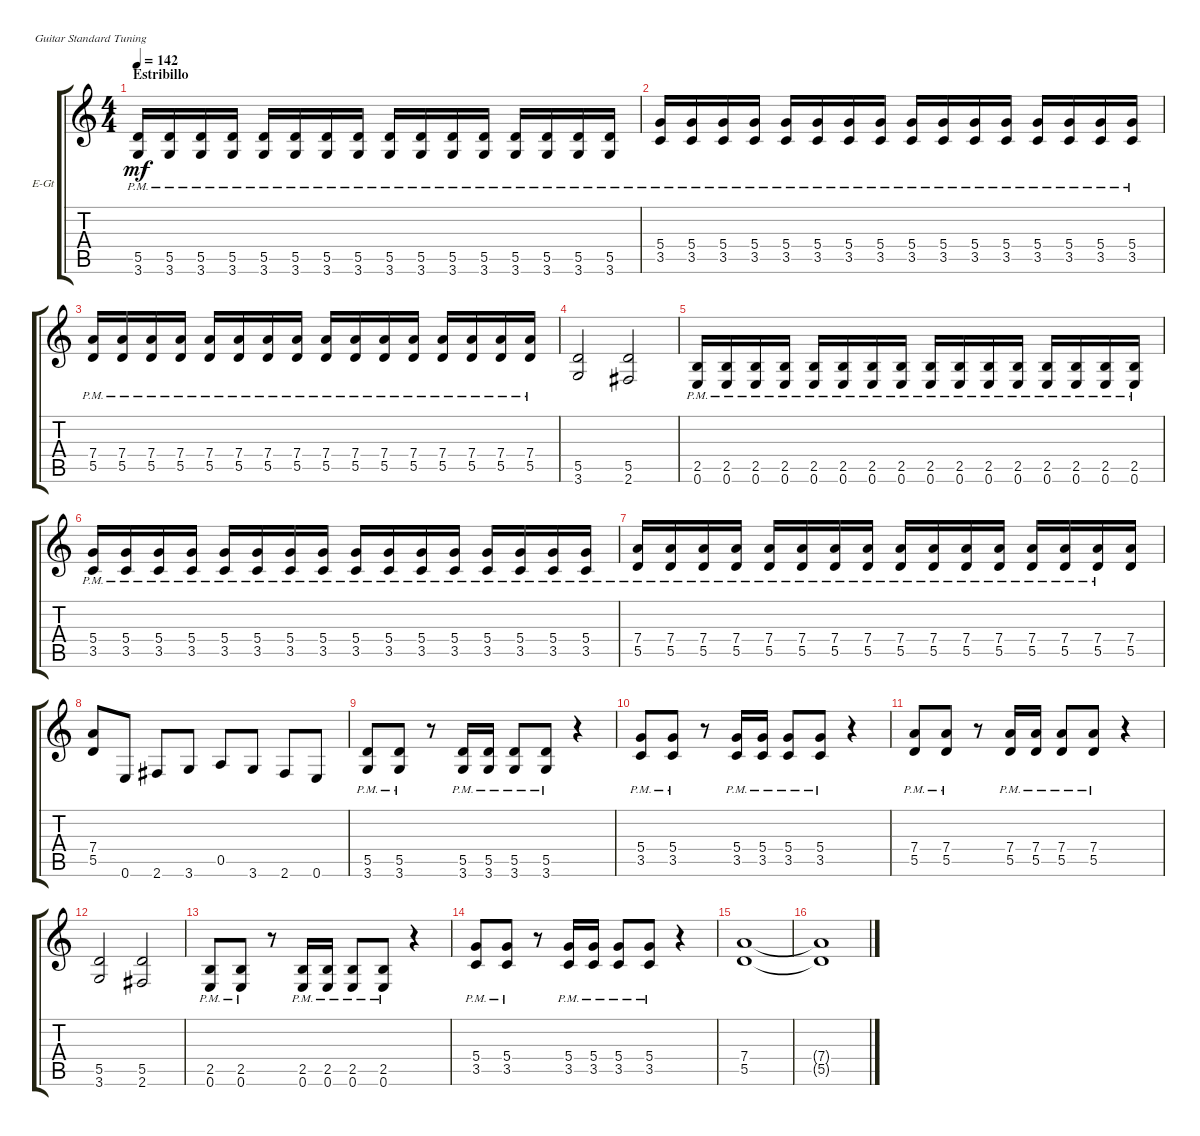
\bracketExtendMode groupsimilarinstruments
\firstSystemTrackNameOrientation horizontal
\otherSystemsTrackNameOrientation horizontal
\track ("Guitarra" "E-Gt") {instrument distortionguitar}
\staff {score tabs}
\tuning (E4 B3 G3 D3 A2 E2)
\ts (4 4)
\section ("" "Estribillo")
\tempo 142
\clef g2
\ks c
(3.6{pm} 5.5{pm}).16{dy mf} (3.6{pm} 5.5{pm}).16 (3.6{pm} 5.5{pm}).16 (3.6{pm} 5.5{pm}).16 (3.6{pm} 5.5{pm}).16 (3.6{pm} 5.5{pm}).16 (3.6{pm} 5.5{pm}).16 (3.6{pm} 5.5{pm}).16 (3.6{pm} 5.5{pm}).16 (3.6{pm} 5.5{pm}).16 (3.6{pm} 5.5{pm}).16 (3.6{pm} 5.5{pm}).16 (3.6{pm} 5.5{pm}).16 (3.6{pm} 5.5{pm}).16 (3.6{pm} 5.5{pm}).16 (3.6{pm} 5.5{pm}).16 |
(3.5{pm} 5.4{pm}).16 (3.5{pm} 5.4{pm}).16 (3.5{pm} 5.4{pm}).16 (3.5{pm} 5.4{pm}).16 (3.5{pm} 5.4{pm}).16 (3.5{pm} 5.4{pm}).16 (3.5{pm} 5.4{pm}).16 (3.5{pm} 5.4{pm}).16 (3.5{pm} 5.4{pm}).16 (3.5{pm} 5.4{pm}).16 (3.5{pm} 5.4{pm}).16 (3.5{pm} 5.4{pm}).16 (3.5{pm} 5.4{pm}).16 (3.5{pm} 5.4{pm}).16 (3.5{pm} 5.4{pm}).16 (3.5{pm} 5.4{pm}).16 |
(5.5{pm} 7.4{pm}).16 (5.5{pm} 7.4{pm}).16 (5.5{pm} 7.4{pm}).16 (5.5{pm} 7.4{pm}).16 (5.5{pm} 7.4{pm}).16 (5.5{pm} 7.4{pm}).16 (5.5{pm} 7.4{pm}).16 (5.5{pm} 7.4{pm}).16 (5.5{pm} 7.4{pm}).16 (5.5{pm} 7.4{pm}).16 (5.5{pm} 7.4{pm}).16 (5.5{pm} 7.4{pm}).16 (5.5{pm} 7.4{pm}).16 (5.5{pm} 7.4{pm}).16 (5.5{pm} 7.4{pm}).16 (5.5{pm} 7.4{pm}).16 |
(3.6 5.5).2 (2.6 5.5).2 |
(0.6{pm} 2.5{pm}).16 (0.6{pm} 2.5{pm}).16 (0.6{pm} 2.5{pm}).16 (0.6{pm} 2.5{pm}).16 (0.6{pm} 2.5{pm}).16 (0.6{pm} 2.5{pm}).16 (0.6{pm} 2.5{pm}).16 (0.6{pm} 2.5{pm}).16 (0.6{pm} 2.5{pm}).16 (0.6{pm} 2.5{pm}).16 (0.6{pm} 2.5{pm}).16 (0.6{pm} 2.5{pm}).16 (0.6{pm} 2.5{pm}).16 (0.6{pm} 2.5{pm}).16 (0.6{pm} 2.5{pm}).16 (0.6{pm} 2.5{pm}).16 |
(3.5{pm} 5.4{pm}).16 (3.5{pm} 5.4{pm}).16 (3.5{pm} 5.4{pm}).16 (3.5{pm} 5.4{pm}).16 (3.5{pm} 5.4{pm}).16 (3.5{pm} 5.4{pm}).16 (3.5{pm} 5.4{pm}).16 (3.5{pm} 5.4{pm}).16 (3.5{pm} 5.4{pm}).16 (3.5{pm} 5.4{pm}).16 (3.5{pm} 5.4{pm}).16 (3.5{pm} 5.4{pm}).16 (3.5{pm} 5.4{pm}).16 (3.5{pm} 5.4{pm}).16 (3.5{pm} 5.4{pm}).16 (3.5{pm} 5.4{pm}).16 |
(5.5{pm} 7.4{pm}).16 (5.5{pm} 7.4{pm}).16 (5.5{pm} 7.4{pm}).16 (5.5{pm} 7.4{pm}).16 (5.5{pm} 7.4{pm}).16 (5.5{pm} 7.4{pm}).16 (5.5{pm} 7.4{pm}).16 (5.5{pm} 7.4{pm}).16 (5.5{pm} 7.4{pm}).16 (5.5{pm} 7.4{pm}).16 (5.5{pm} 7.4{pm}).16 (5.5{pm} 7.4{pm}).16 (5.5{pm} 7.4{pm}).16 (5.5{pm} 7.4{pm}).16 (5.5{pm} 7.4{pm}).16 (5.5 7.4).16 |
(5.5 7.4).8 0.6.8 2.6.8 3.6.8 0.5.8 3.6.8 2.6.8 0.6.8 |
(3.6{pm} 5.5{pm}).8 (3.6{pm} 5.5{pm}).8 r.8 (3.6{pm} 5.5{pm}).16 (3.6{pm} 5.5{pm}).16 (3.6{pm} 5.5{pm}).8 (3.6{pm} 5.5{pm}).8 r.4 |
(3.5{pm} 5.4{pm}).8 (3.5{pm} 5.4{pm}).8 r.8 (3.5{pm} 5.4{pm}).16 (3.5{pm} 5.4{pm}).16 (3.5{pm} 5.4{pm}).8 (3.5{pm} 5.4{pm}).8 r.4 |
(5.5{pm} 7.4{pm}).8 (5.5{pm} 7.4{pm}).8 r.8 (5.5{pm} 7.4{pm}).16 (5.5{pm} 7.4{pm}).16 (5.5{pm} 7.4{pm}).8 (5.5{pm} 7.4{pm}).8 r.4 |
(3.6 5.5).2 (2.6 5.5).2 |
(0.6{pm} 2.5{pm}).8 (0.6{pm} 2.5{pm}).8 r.8 (0.6{pm} 2.5{pm}).16 (0.6{pm} 2.5{pm}).16 (0.6{pm} 2.5{pm}).8 (0.6{pm} 2.5{pm}).8 r.4 |
(3.5{pm} 5.4{pm}).8 (3.5{pm} 5.4{pm}).8 r.8 (3.5{pm} 5.4{pm}).16 (3.5{pm} 5.4{pm}).16 (3.5{pm} 5.4{pm}).8 (3.5{pm} 5.4{pm}).8 r.4 |
(5.5 7.4).1 |
(5.5{t} 7.4{t}).1
